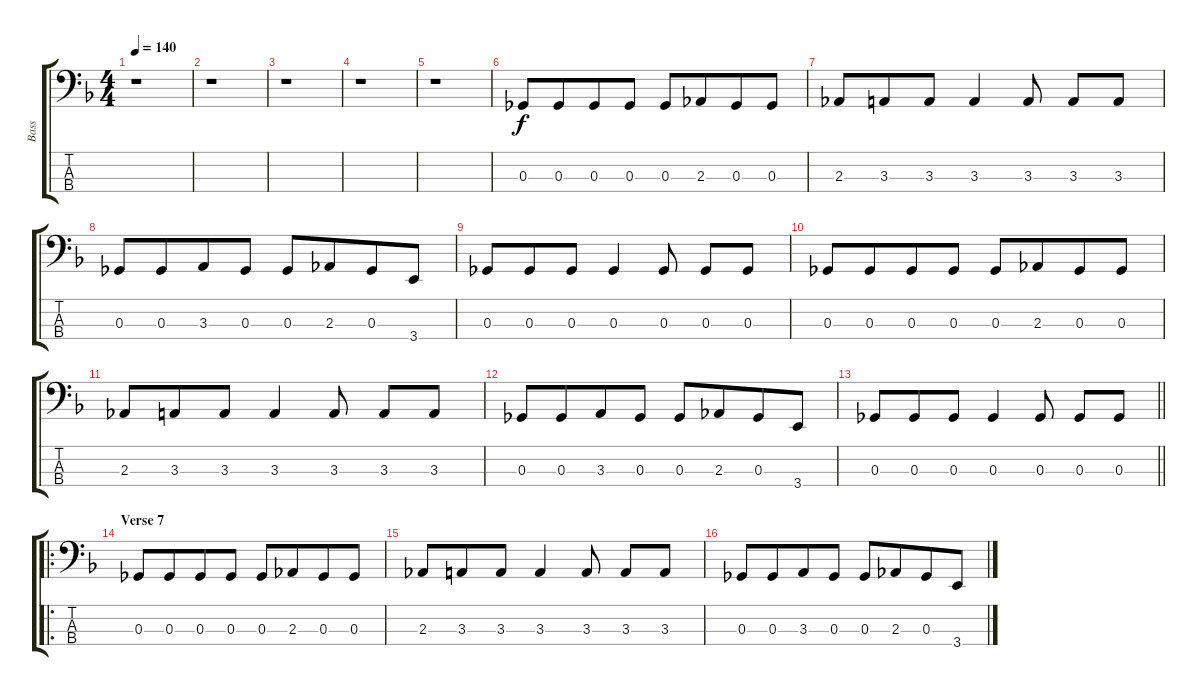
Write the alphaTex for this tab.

\track ("Bass" "Bass") {instrument electricbassfinger}
\staff {score tabs}
\tuning (E2 B1 Gb1 Db1) {hide}
\ts (4 4)
\tempo 140
\clef f4
\ks f
r.1{dy f} |
r.1 |
r.1 |
r.1 |
r.1 |
0.3.8 0.3.8{beam merge} 0.3.8 0.3.8 0.3.8 2.3.8{beam merge} 0.3.8 0.3.8 |
2.3.8 3.3.8{beam merge} 3.3.8 3.3.4 3.3.8 3.3.8 3.3.8 |
0.3.8 0.3.8{beam merge} 3.3.8 0.3.8 0.3.8 2.3.8{beam merge} 0.3.8 3.4.8 |
0.3.8 0.3.8{beam merge} 0.3.8 0.3.4 0.3.8 0.3.8{beam merge} 0.3.8 |
0.3.8 0.3.8{beam merge} 0.3.8 0.3.8 0.3.8 2.3.8{beam merge} 0.3.8 0.3.8 |
2.3.8 3.3.8{beam merge} 3.3.8 3.3.4 3.3.8 3.3.8 3.3.8 |
0.3.8 0.3.8{beam merge} 3.3.8 0.3.8 0.3.8 2.3.8{beam merge} 0.3.8 3.4.8 |
\barLineRight lightlight
0.3.8 0.3.8{beam merge} 0.3.8 0.3.4 0.3.8 0.3.8{beam merge} 0.3.8 |
\ro
\section ("" "Verse 7")
0.3.8 0.3.8{beam merge} 0.3.8 0.3.8 0.3.8 2.3.8{beam merge} 0.3.8 0.3.8 |
2.3.8 3.3.8{beam merge} 3.3.8 3.3.4 3.3.8 3.3.8 3.3.8 |
0.3.8 0.3.8{beam merge} 3.3.8 0.3.8 0.3.8 2.3.8{beam merge} 0.3.8 3.4.8
